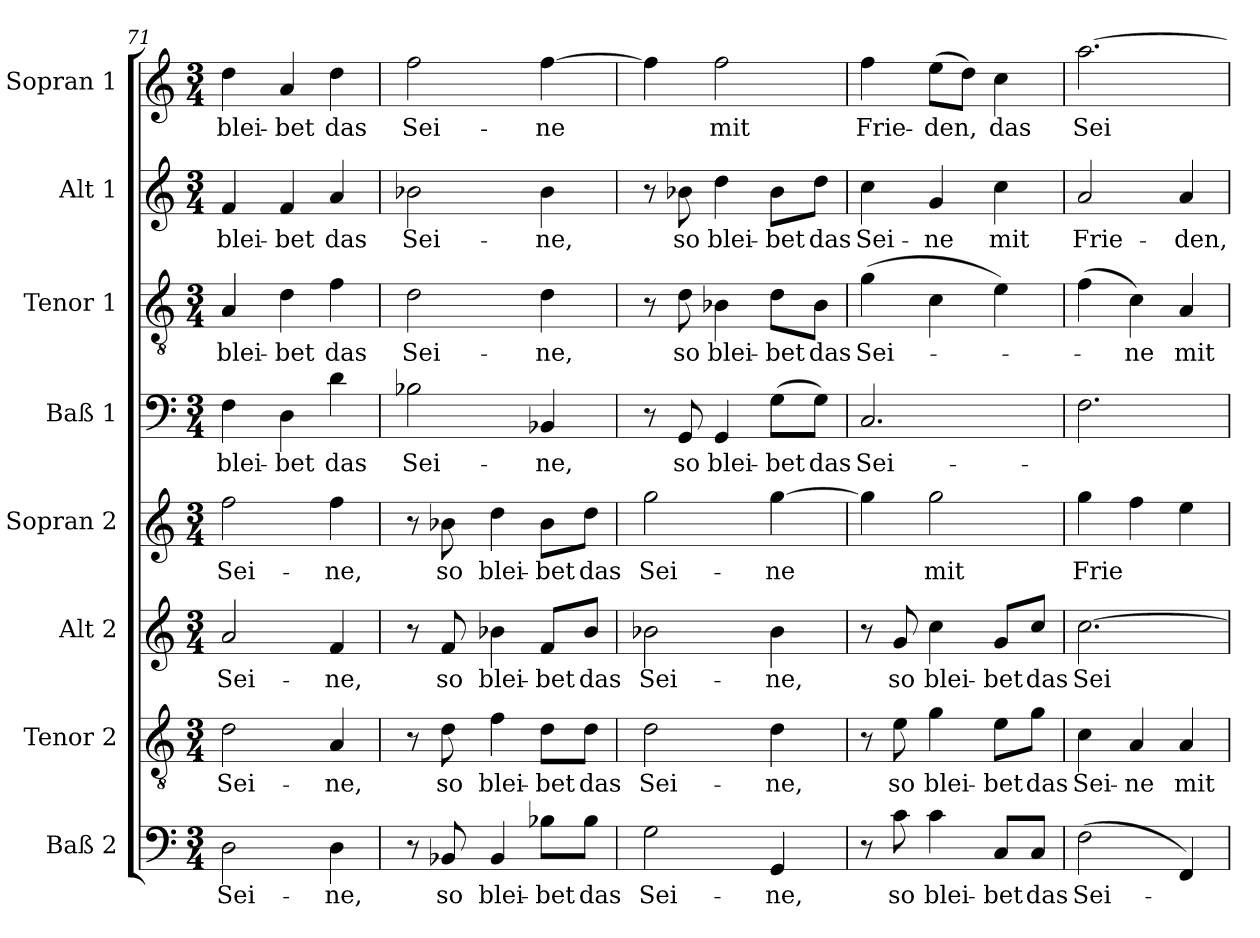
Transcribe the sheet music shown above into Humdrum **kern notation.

**kern	**text	**kern	**text	**kern	**text	**kern	**text	**kern	**text	**kern	**text	**kern	**text	**kern	**text
*part8	*part8	*part7	*part7	*part6	*part6	*part5	*part5	*part4	*part4	*part3	*part3	*part2	*part2	*part1	*part1
*staff8	*staff8	*staff7	*staff7	*staff6	*staff6	*staff5	*staff5	*staff4	*staff4	*staff3	*staff3	*staff2	*staff2	*staff1	*staff1
*I"Baß 2	*	*I"Tenor 2	*	*I"Alt 2	*	*I"Sopran 2	*	*I"Baß 1	*	*I"Tenor 1	*	*I"Alt 1	*	*I"Sopran 1	*
*I'B 2	*	*I'T 2	*	*I'A 2	*	*I'S 2	*	*I'B 1	*	*I'T. 1	*	*I'A 1	*	*I'S 1	*
*clefF4	*	*clefGv2	*	*clefG2	*	*clefG2	*	*clefF4	*	*clefGv2	*	*clefG2	*	*clefG2	*
*k[]	*	*k[]	*	*k[]	*	*k[]	*	*k[]	*	*k[]	*	*k[]	*	*k[]	*
*M3/4	*	*M3/4	*	*M3/4	*	*M3/4	*	*M3/4	*	*M3/4	*	*M3/4	*	*M3/4	*
=71	=71	=71	=71	=71	=71	=71	=71	=71	=71	=71	=71	=71	=71	=71	=71
!	!LO:LY:b	!	!LO:LY:b	!	!LO:LY:b	!	!LO:LY:b	!	!LO:LY:b	!	!LO:LY:b	!	!LO:LY:b	!	!LO:LY:b
2D\	Sei-	2d\	Sei-	2a/	Sei-	2ff\	Sei-	4F\	blei-	4A/	blei-	4f/	blei-	4dd\	blei-
!	!	!	!	!	!	!	!	!	!LO:LY:b	!	!LO:LY:b	!	!LO:LY:b	!	!LO:LY:b
.	.	.	.	.	.	.	.	4D\	bet	4d\	bet	4f/	bet	4a/	bet
!	!LO:LY:b	!	!LO:LY:b	!	!LO:LY:b	!	!LO:LY:b	!	!LO:LY:b	!	!LO:LY:b	!	!LO:LY:b	!	!LO:LY:b
4D\	ne,	4A/	ne,	4f/	ne,	4ff\	ne,	4d\	das	4f\	das	4a/	das	4dd\	das
=72	=72	=72	=72	=72	=72	=72	=72	=72	=72	=72	=72	=72	=72	=72	=72
!	!	!	!	!	!	!	!	!	!LO:LY:b	!	!LO:LY:b	!	!LO:LY:b	!	!LO:LY:b
8r	.	8r	.	8r	.	8r	.	2B-X\	Sei-	2d\	Sei-	2b-X\	Sei-	2ff\	Sei-
!	!LO:LY:b	!	!LO:LY:b	!	!LO:LY:b	!	!LO:LY:b	!	!	!	!	!	!	!	!
8BB-X/	so	8d\	so	8f/	so	8b-X\	so	.	.	.	.	.	.	.	.
!	!LO:LY:b	!	!LO:LY:b	!	!LO:LY:b	!	!LO:LY:b	!	!	!	!	!	!	!	!
4BB-/	blei-	4f\	blei-	4b-X\	blei-	4dd\	blei-	.	.	.	.	.	.	.	.
!	!LO:LY:b	!	!LO:LY:b	!	!LO:LY:b	!	!LO:LY:b	!	!LO:LY:b	!	!LO:LY:b	!	!LO:LY:b	!	!LO:LY:b
8B-X\L	bet	8d\L	bet	8f/L	bet	8b-\L	bet	4BB-X/	ne,	4d\	ne,	4b-\	ne,	[4ff\	ne
!	!LO:LY:b	!	!LO:LY:b	!	!LO:LY:b	!	!LO:LY:b	!	!	!	!	!	!	!	!
8B-\J	das	8d\J	das	8b-/J	das	8dd\J	das	.	.	.	.	.	.	.	.
=73	=73	=73	=73	=73	=73	=73	=73	=73	=73	=73	=73	=73	=73	=73	=73
!	!LO:LY:b	!	!LO:LY:b	!	!LO:LY:b	!	!LO:LY:b	!	!	!	!	!	!	!	!
2G\	Sei-	2d\	Sei-	2b-X\	Sei-	2gg\	Sei-	8r	.	8r	.	8r	.	4ff\]	.
!	!	!	!	!	!	!	!	!	!LO:LY:b	!	!LO:LY:b	!	!LO:LY:b	!	!
.	.	.	.	.	.	.	.	8GG/	so	8d\	so	8b-X\	so	.	.
!	!	!	!	!	!	!	!	!	!LO:LY:b	!	!LO:LY:b	!	!LO:LY:b	!	!LO:LY:b
.	.	.	.	.	.	.	.	4GG/	blei-	4B-X\	blei-	4dd\	blei-	2ff\	mit
!	!LO:LY:b	!	!LO:LY:b	!	!LO:LY:b	!	!LO:LY:b	!	!LO:LY:b	!	!LO:LY:b	!	!LO:LY:b	!	!
4GG/	ne,	4d\	ne,	4b-\	ne,	[4gg\	ne	(>8G\L	bet	8d\L	bet	8b-\L	bet	.	.
!	!	!	!	!	!	!	!	!	!LO:LY:b	!	!LO:LY:b	!	!LO:LY:b	!	!
.	.	.	.	.	.	.	.	8G\J)	das	8B-\J	das	8dd\J	das	.	.
=74	=74	=74	=74	=74	=74	=74	=74	=74	=74	=74	=74	=74	=74	=74	=74
!	!	!	!	!	!	!	!	!	!LO:LY:b	!	!LO:LY:b	!	!LO:LY:b	!	!LO:LY:b
8r	.	8r	.	8r	.	4gg\]	.	2.C/	Sei-	(>4g\	Sei-	4cc\	Sei-	4ff\	Frie-
!	!LO:LY:b	!	!LO:LY:b	!	!LO:LY:b	!	!	!	!	!	!	!	!	!	!
8c\	so	8e\	so	8g/	so	.	.	.	.	.	.	.	.	.	.
!	!LO:LY:b	!	!LO:LY:b	!	!LO:LY:b	!	!LO:LY:b	!	!	!	!	!	!LO:LY:b	!	!LO:LY:b
4c\	blei-	4g\	blei-	4cc\	blei-	2gg\	mit	.	.	4c\	.	4g/	ne	(>8ee\L	den,
.	.	.	.	.	.	.	.	.	.	.	.	.	.	8dd\J)	.
!	!LO:LY:b	!	!LO:LY:b	!	!LO:LY:b	!	!	!	!	!	!	!	!LO:LY:b	!	!LO:LY:b
8C/L	bet	8e\L	bet	8g/L	bet	.	.	.	.	4e\)	.	4cc\	mit	4cc\	das
!	!LO:LY:b	!	!LO:LY:b	!	!LO:LY:b	!	!	!	!	!	!	!	!	!	!
8C/J	das	8g\J	das	8cc/J	das	.	.	.	.	.	.	.	.	.	.
!!LO:PB:g=z
=75	=75	=75	=75	=75	=75	=75	=75	=75	=75	=75	=75	=75	=75	=75	=75
!	!LO:LY:b	!	!LO:LY:b	!	!LO:LY:b	!	!LO:LY:b	!	!	!	!	!	!LO:LY:b	!	!LO:LY:b
(>2F\	Sei-	4c\	Sei-	[2.cc\	Sei-	4gg\	Frie	2.F\	.	(>4f\	.	2a/	Frie-	[2.aa\	Sei-
!	!	!	!LO:LY:b	!	!	!	!	!	!	!	!LO:LY:b	!	!	!	!
.	.	4A/	ne	.	.	4ff\	.	.	.	4c\)	ne	.	.	.	.
!	!	!	!LO:LY:b	!	!	!	!	!	!	!	!LO:LY:b	!	!LO:LY:b	!	!
4FF/)	.	4A/	mit	.	.	4ee\	.	.	.	4A/	mit	4a/	den,	.	.
=	=	=	=	=	=	=	=	=	=	=	=	=	=	=	=
*-	*-	*-	*-	*-	*-	*-	*-	*-	*-	*-	*-	*-	*-	*-	*-
